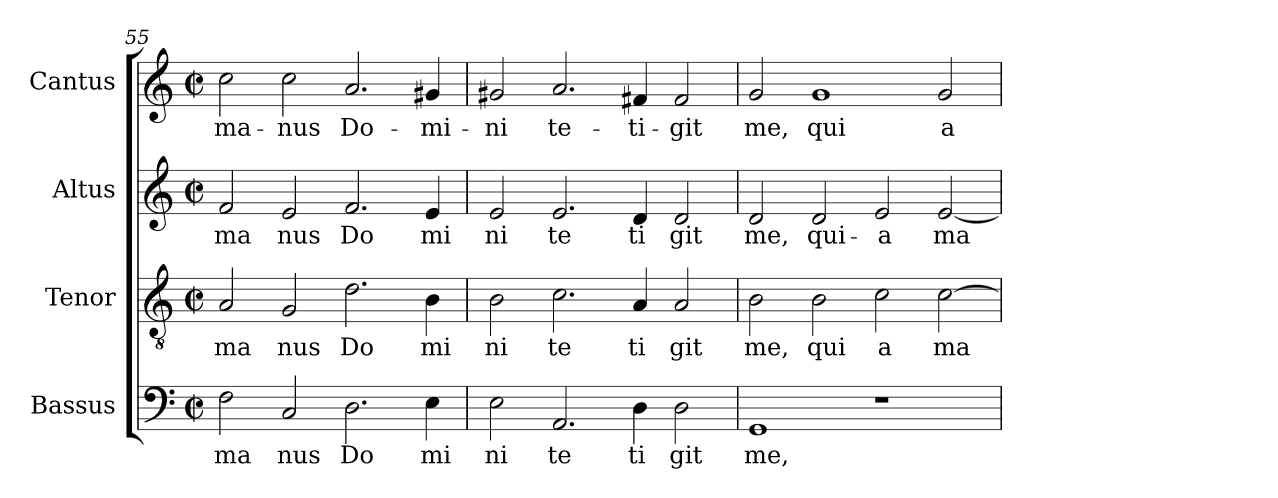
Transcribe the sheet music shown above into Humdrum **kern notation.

**kern	**text	**kern	**text	**kern	**text	**kern	**text
*part4	*part4	*part3	*part3	*part2	*part2	*part1	*part1
*staff4	*staff4	*staff3	*staff3	*staff2	*staff2	*staff1	*staff1
*I"Bassus	*	*I"Tenor	*	*I"Altus	*	*I"Cantus	*
*clefF4	*	*clefGv2	*	*clefG2	*	*clefG2	*
*M2/2	*	*M2/2	*	*M2/2	*	*M2/2	*
*met(c|)	*	*met(c|)	*	*met(c|)	*	*met(c|)	*
=55	=55	=55	=55	=55	=55	=55	=55
!	!LO:LY:b:cj	!	!LO:LY:b:cj	!	!LO:LY:b:cj	!	!LO:LY:b:cj
2F\	ma	2A/	ma	2f/	ma	2cc\	ma-
!	!LO:LY:b:cj	!	!LO:LY:b:cj	!	!LO:LY:b:cj	!	!LO:LY:b:cj
2C/	nus	2G/	nus	2e/	nus	2cc\	-nus
!	!LO:LY:b:cj	!	!LO:LY:b:cj	!	!LO:LY:b:cj	!	!LO:LY:b:cj
2.D\	Do	2.d\	Do	2.f/	Do	2.a/	Do-
!	!LO:LY:b:cj	!	!LO:LY:b:cj	!	!LO:LY:b:cj	!	!LO:LY:b:cj
4E\	mi	4B\	mi	4e/	mi	4g#X/	-mi-
=56	=56	=56	=56	=56	=56	=56	=56
!	!LO:LY:b:cj	!	!LO:LY:b:cj	!	!LO:LY:b:cj	!	!LO:LY:b:cj
2E\	ni	2B\	ni	2e/	ni	2g#X/	-ni
!	!LO:LY:b:cj	!	!LO:LY:b:cj	!	!LO:LY:b:cj	!	!LO:LY:b:cj
2.AA/	te	2.c\	te	2.e/	te	2.a/	te-
!	!LO:LY:b:cj	!	!LO:LY:b:cj	!	!LO:LY:b:cj	!	!LO:LY:b:cj
4D\	ti	4A/	ti	4d/	ti	4f#X/	-ti-
!	!LO:LY:b:cj	!	!LO:LY:b:cj	!	!LO:LY:b:cj	!	!LO:LY:b:cj
2D\	git	2A/	git	2d/	git	2f#/	-git
!!LO:LB:g=z
=57	=57	=57	=57	=57	=57	=57	=57
!	!LO:LY:b:cj	!	!LO:LY:b:cj	!	!LO:LY:b:cj	!	!LO:LY:b:cj
1GG	me,	2B\	me,	2d/	me,	2g/	me,
!	!	!	!LO:LY:b:cj	!	!LO:LY:b:cj	!	!LO:LY:b:cj
.	.	2B\	qui	2d/	qui-	1g	qui
!	!	!	!LO:LY:b:cj	!	!LO:LY:b:cj	!	!
1r	.	2c\	a	2e/	-a	.	.
!	!	!	!LO:LY:b	!	!LO:LY:b	!	!LO:LY:b:cj
.	.	[>2c\	ma	[<2e/	ma-	2g/	a
=	=	=	=	=	=	=	=
*-	*-	*-	*-	*-	*-	*-	*-
